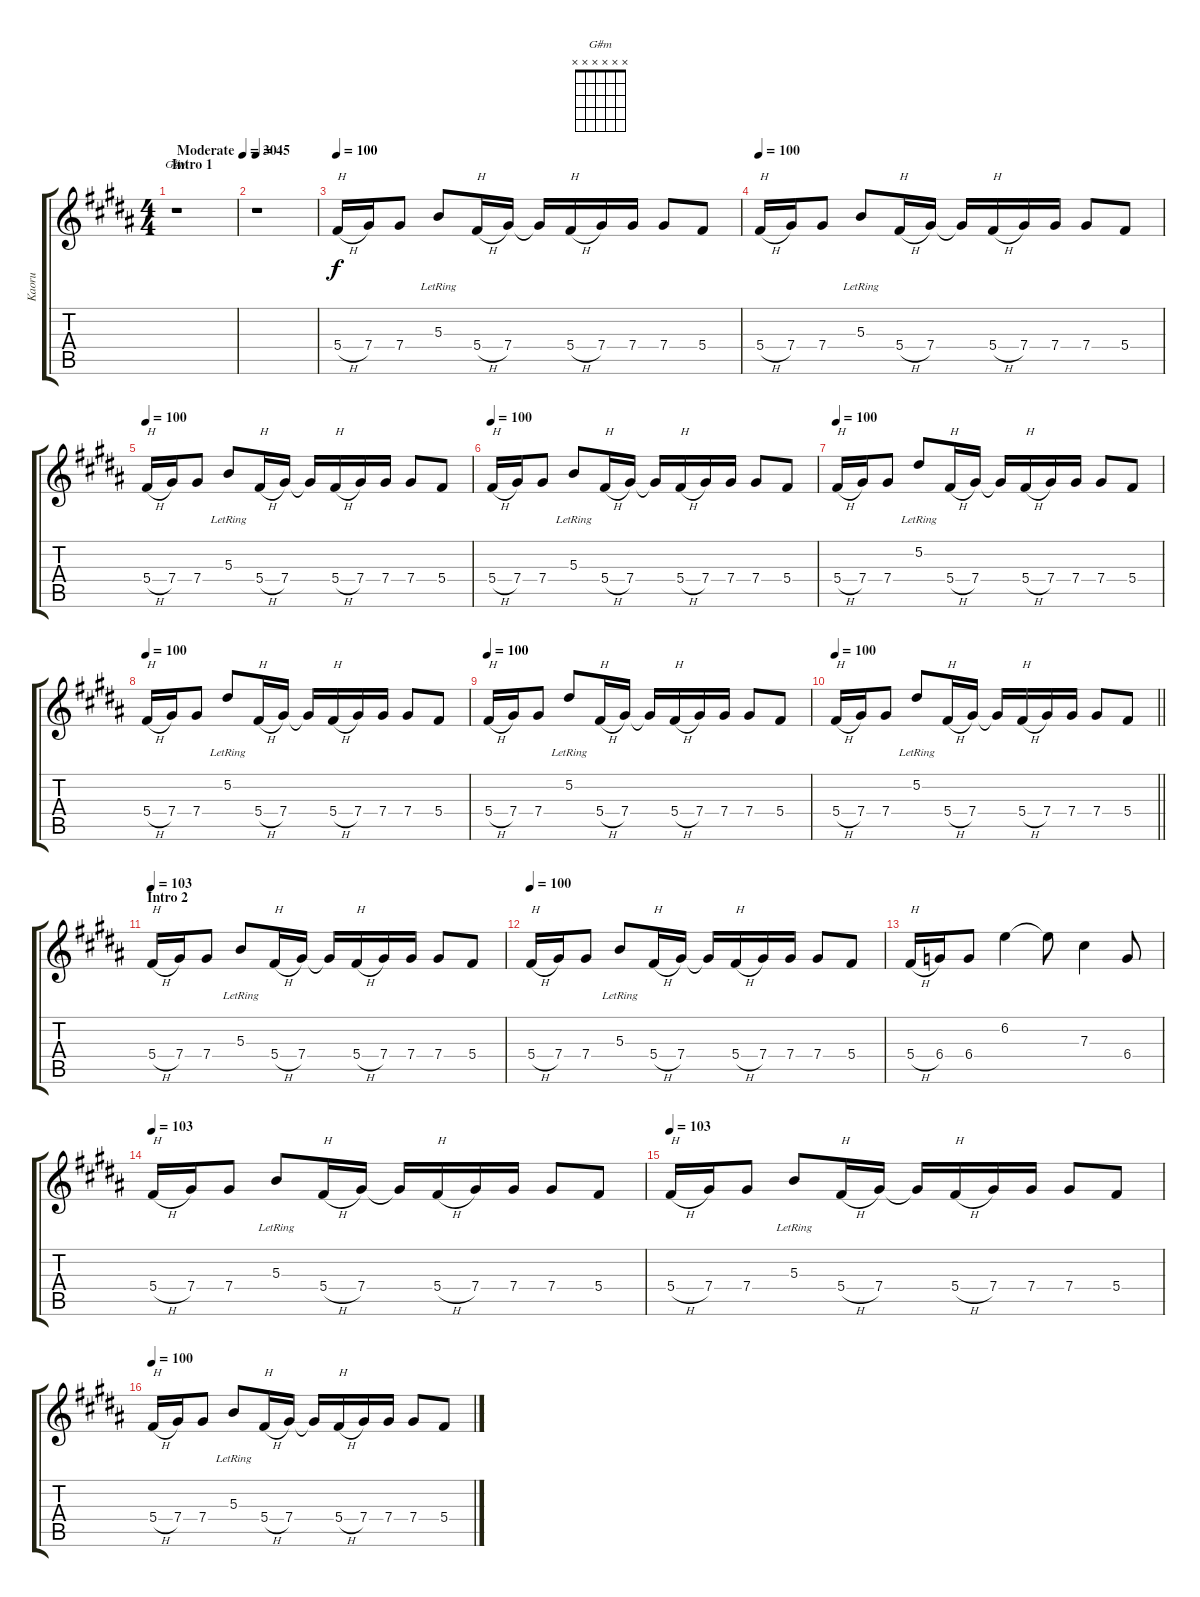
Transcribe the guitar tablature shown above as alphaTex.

\track ("Kaoru" "Kaoru") {instrument electricguitarjazz}
\staff {score tabs}
\tuning (Eb4 Bb3 Gb3 Db3 Ab2 Db2) {hide}
\chord ("G#m" x x x x x x)
\ts (4 4)
\section ("" "Intro 1")
\tempo (30 "Moderate")
\clef g2
\ks g#minor
r.1{ch "G#m" dy f instrument electricguitarjazz} |
\tempo 45
r.1 |
\tempo 103
\tempo 100
5.4{h}.16{txt "H"} 7.4.16 7.4.8 5.3{lr}.8 5.4{h}.16{txt "H"} 7.4.16 7.4{t}.16 5.4{h}.16{txt "H"} 7.4.16 7.4.16 7.4.8 5.4.8 |
\tempo 100
5.4{h}.16{txt "H"} 7.4.16 7.4.8 5.3{lr}.8 5.4{h}.16{txt "H"} 7.4.16 7.4{t}.16 5.4{h}.16{txt "H"} 7.4.16 7.4.16 7.4.8 5.4.8 |
\tempo 100
5.4{h}.16{txt "H"} 7.4.16 7.4.8 5.3{lr}.8 5.4{h}.16{txt "H"} 7.4.16 7.4{t}.16 5.4{h}.16{txt "H"} 7.4.16 7.4.16 7.4.8 5.4.8 |
\tempo 100
5.4{h}.16{txt "H"} 7.4.16 7.4.8 5.3{lr}.8 5.4{h}.16{txt "H"} 7.4.16 7.4{t}.16 5.4{h}.16{txt "H"} 7.4.16 7.4.16 7.4.8 5.4.8 |
\tempo 100
5.4{h}.16{txt "H"} 7.4.16 7.4.8 5.2{lr}.8{beam Up} 5.4{h}.16{txt "H" beam Up} 7.4.16{beam Up} 7.4{t}.16 5.4{h}.16{txt "H"} 7.4.16 7.4.16 7.4.8 5.4.8 |
\tempo 100
5.4{h}.16{txt "H"} 7.4.16 7.4.8 5.2{lr}.8{beam Up} 5.4{h}.16{txt "H" beam Up} 7.4.16{beam Up} 7.4{t}.16 5.4{h}.16{txt "H"} 7.4.16 7.4.16 7.4.8 5.4.8 |
\tempo 100
5.4{h}.16{txt "H"} 7.4.16 7.4.8 5.2{lr}.8{beam Up} 5.4{h}.16{txt "H" beam Up} 7.4.16{beam Up} 7.4{t}.16 5.4{h}.16{txt "H"} 7.4.16 7.4.16 7.4.8 5.4.8 |
\tempo 100
\barLineRight lightlight
5.4{h}.16{txt "H"} 7.4.16 7.4.8 5.2{lr}.8{beam Up} 5.4{h}.16{txt "H" beam Up} 7.4.16{beam Up} 7.4{t}.16 5.4{h}.16{txt "H"} 7.4.16 7.4.16 7.4.8 5.4.8 |
\section ("" "Intro 2")
\tempo 103
5.4{h}.16{txt "H"} 7.4.16 7.4.8 5.3{lr}.8 5.4{h}.16{txt "H"} 7.4.16 7.4{t}.16 5.4{h}.16{txt "H"} 7.4.16 7.4.16 7.4.8 5.4.8 |
\tempo 100
5.4{h}.16{txt "H"} 7.4.16 7.4.8 5.3{lr}.8 5.4{h}.16{txt "H"} 7.4.16 7.4{t}.16 5.4{h}.16{txt "H"} 7.4.16 7.4.16 7.4.8 5.4.8 |
5.4{h}.16{txt "H"} 6.4.16 6.4.8 6.2.4 6.2{t}.8 7.3.4 6.4.8 |
\tempo 103
5.4{h}.16{txt "H"} 7.4.16 7.4.8 5.3{lr}.8 5.4{h}.16{txt "H"} 7.4.16 7.4{t}.16 5.4{h}.16{txt "H"} 7.4.16 7.4.16 7.4.8 5.4.8 |
\tempo 103
5.4{h}.16{txt "H"} 7.4.16 7.4.8 5.3{lr}.8 5.4{h}.16{txt "H"} 7.4.16 7.4{t}.16 5.4{h}.16{txt "H"} 7.4.16 7.4.16 7.4.8 5.4.8 |
\tempo 100
5.4{h}.16{txt "H"} 7.4.16 7.4.8 5.3{lr}.8 5.4{h}.16{txt "H"} 7.4.16 7.4{t}.16 5.4{h}.16{txt "H"} 7.4.16 7.4.16 7.4.8 5.4.8
